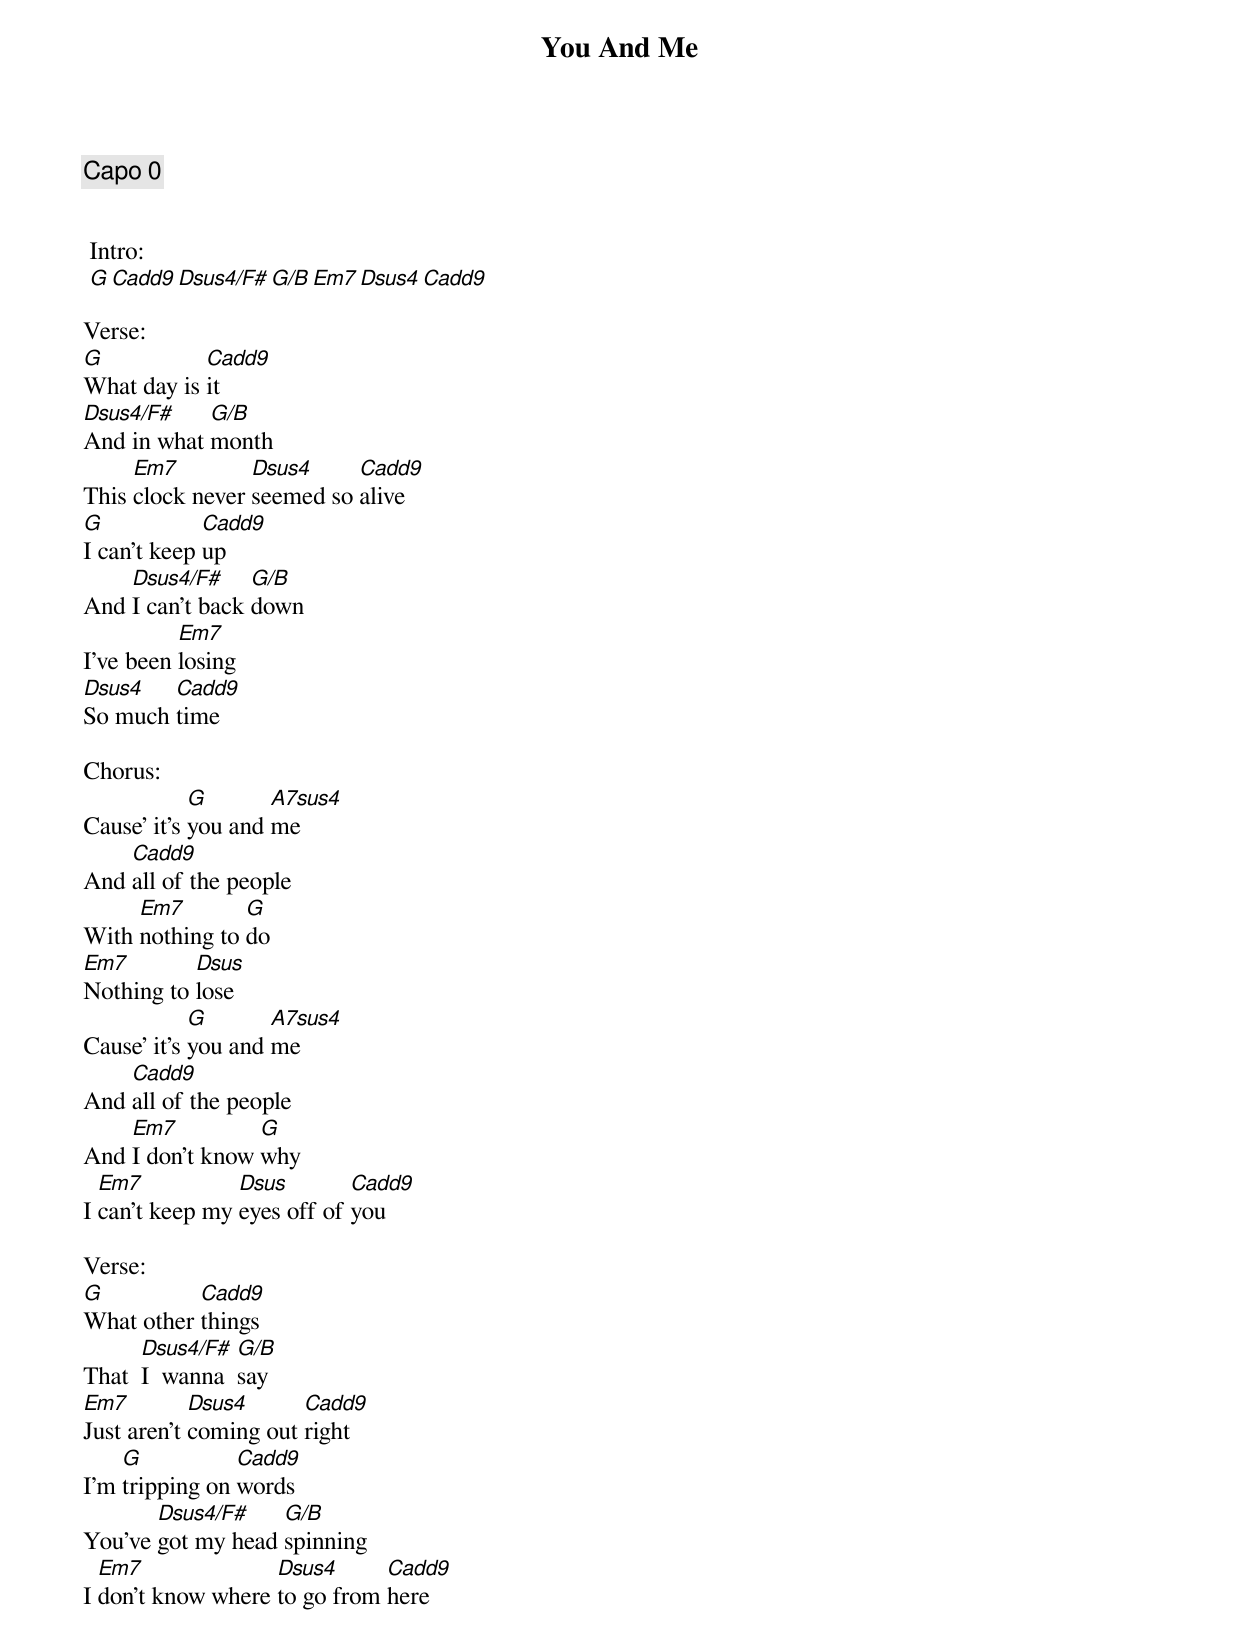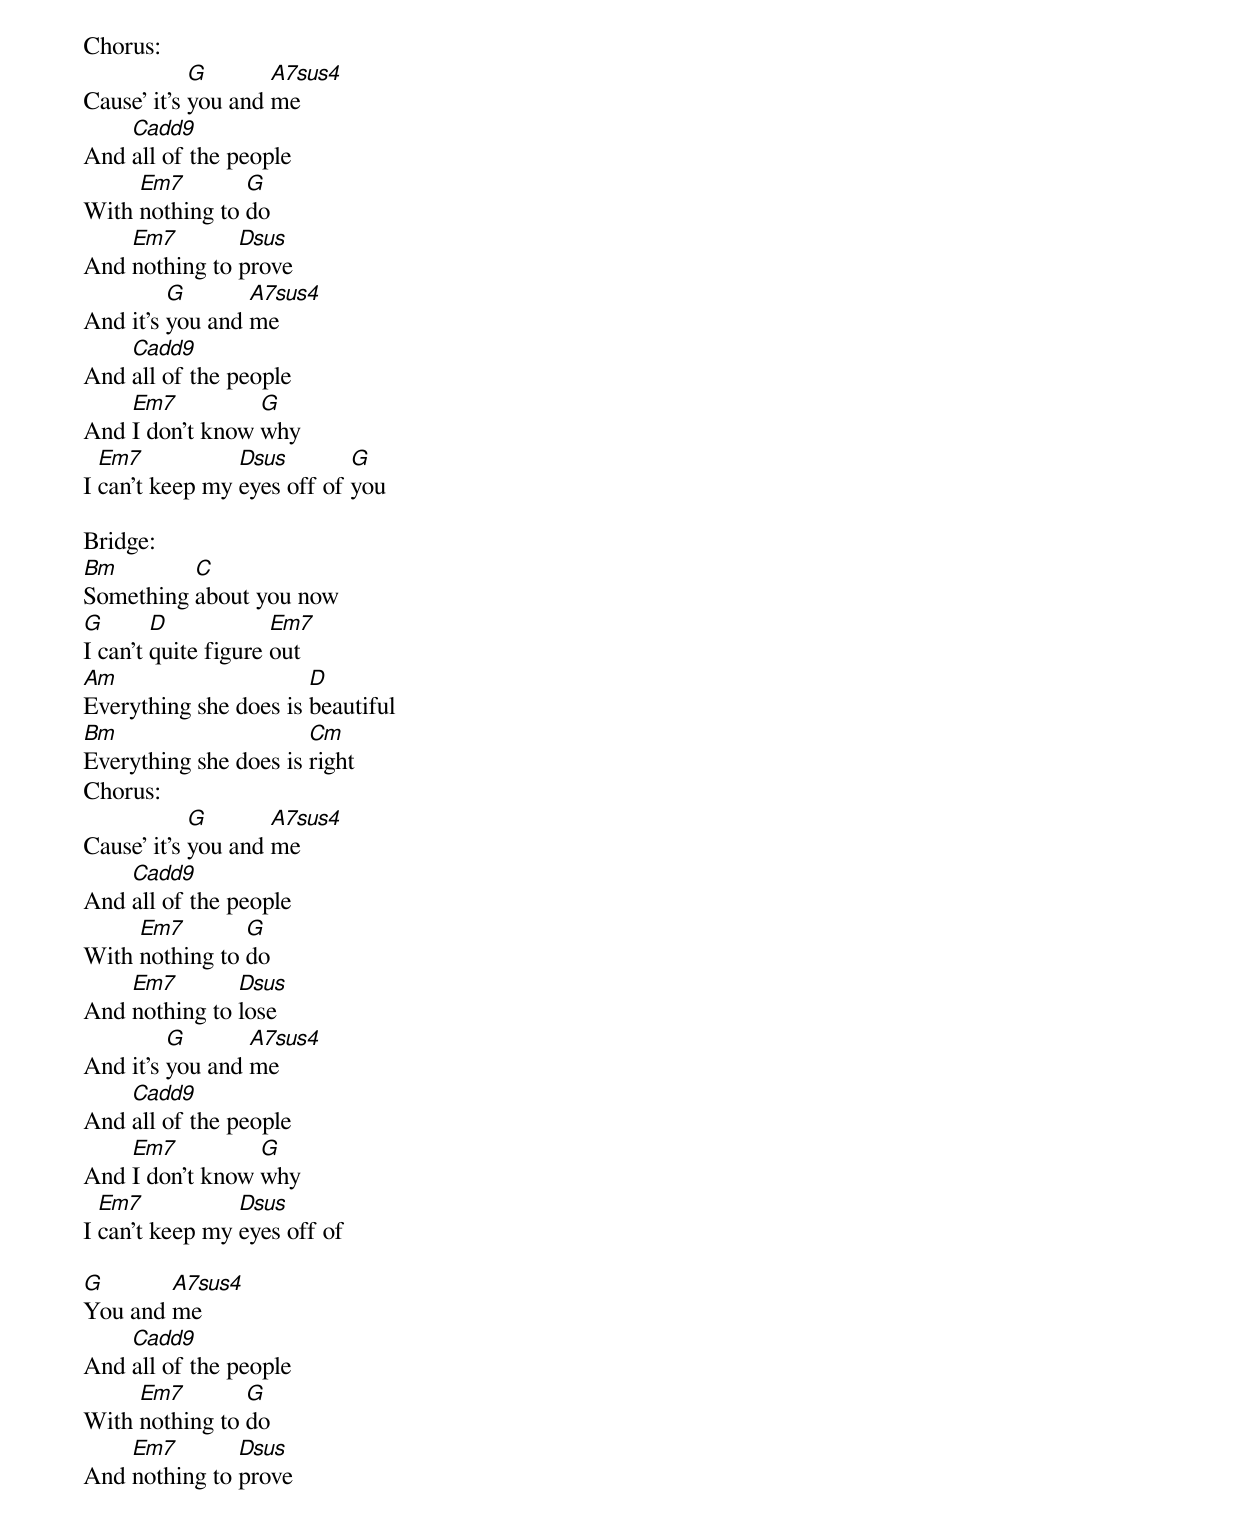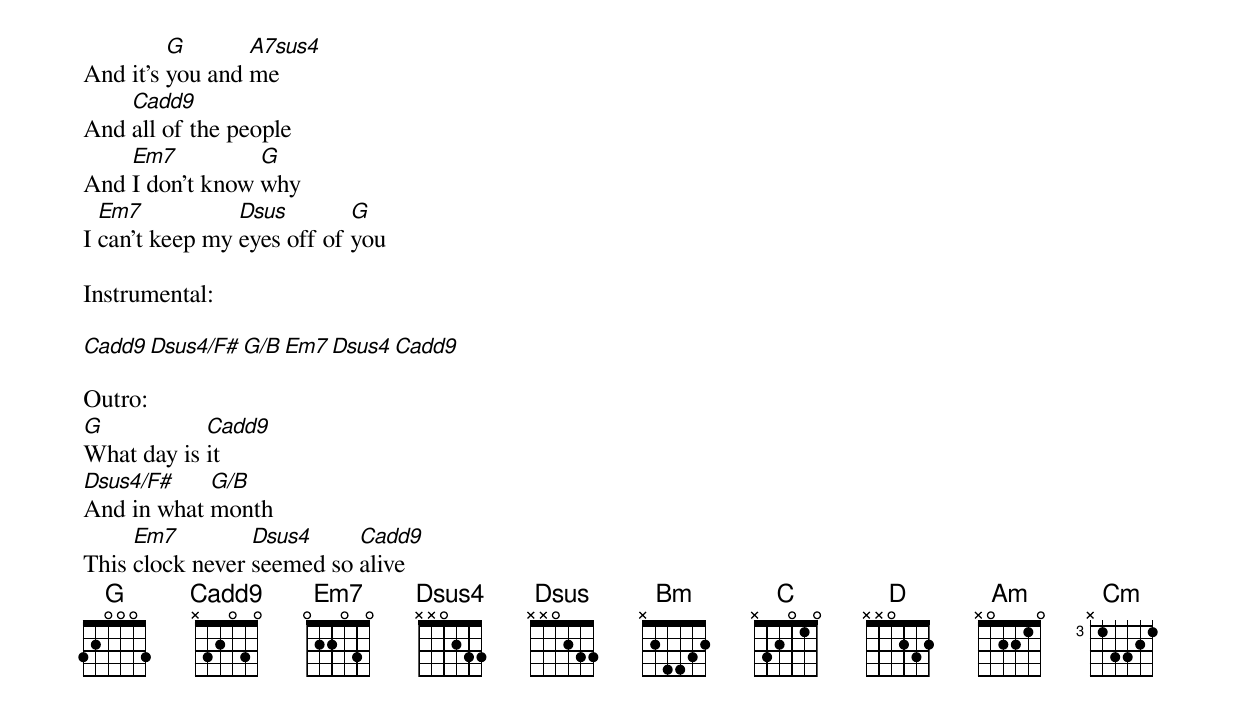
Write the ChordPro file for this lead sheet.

{title:You And Me}
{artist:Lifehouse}
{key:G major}
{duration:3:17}
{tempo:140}
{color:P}

{comment: Capo 0}


 Intro:
 [G][Cadd9][Dsus4/F#][G/B][Em7][Dsus4][Cadd9]

Verse:
[G]What day is [Cadd9]it
[Dsus4/F#]And in what [G/B]month
This [Em7]clock never [Dsus4]seemed so [Cadd9]alive
[G]I can't keep [Cadd9]up
And [Dsus4/F#]I can't back [G/B]down
I've been [Em7]losing
[Dsus4]So much [Cadd9]time

Chorus:
Cause' it's [G]you and [A7sus4]me
And [Cadd9]all of the people
With [Em7]nothing to [G]do
[Em7]Nothing to [Dsus]lose
Cause' it's [G]you and [A7sus4]me
And [Cadd9]all of the people
And [Em7]I don't know [G]why
I [Em7]can't keep my [Dsus]eyes off of [Cadd9]you

Verse:
[G]What other [Cadd9]things
That  [Dsus4/F#]I  wanna  [G/B]say
[Em7]Just aren't [Dsus4]coming out [Cadd9]right
I'm [G]tripping on [Cadd9]words
You've [Dsus4/F#]got my head [G/B]spinning
I [Em7]don't know where [Dsus4]to go from [Cadd9]here

Chorus:
Cause' it's [G]you and [A7sus4]me
And [Cadd9]all of the people
With [Em7]nothing to [G]do
And [Em7]nothing to [Dsus]prove
And it's [G]you and [A7sus4]me
And [Cadd9]all of the people
And [Em7]I don't know [G]why
I [Em7]can't keep my [Dsus]eyes off of [G]you

Bridge:
[Bm]Something [C]about you now
[G]I can't [D]quite figure [Em7]out
[Am]Everything she does is [D]beautiful
[Bm]Everything she does is [Cm]right
Chorus:
Cause' it's [G]you and [A7sus4]me
And [Cadd9]all of the people
With [Em7]nothing to [G]do
And [Em7]nothing to [Dsus]lose
And it's [G]you and [A7sus4]me
And [Cadd9]all of the people
And [Em7]I don't know [G]why
I [Em7]can't keep my [Dsus]eyes off of

[G]You and [A7sus4]me
And [Cadd9]all of the people
With [Em7]nothing to [G]do
And [Em7]nothing to [Dsus]prove
And it's [G]you and [A7sus4]me
And [Cadd9]all of the people
And [Em7]I don't know [G]why
I [Em7]can't keep my [Dsus]eyes off of [G]you

Instrumental:

[Cadd9][Dsus4/F#][G/B][Em7][Dsus4][Cadd9]

Outro:
[G]What day is [Cadd9]it
[Dsus4/F#]And in what [G/B]month
This [Em7]clock never [Dsus4]seemed so [Cadd9]alive
